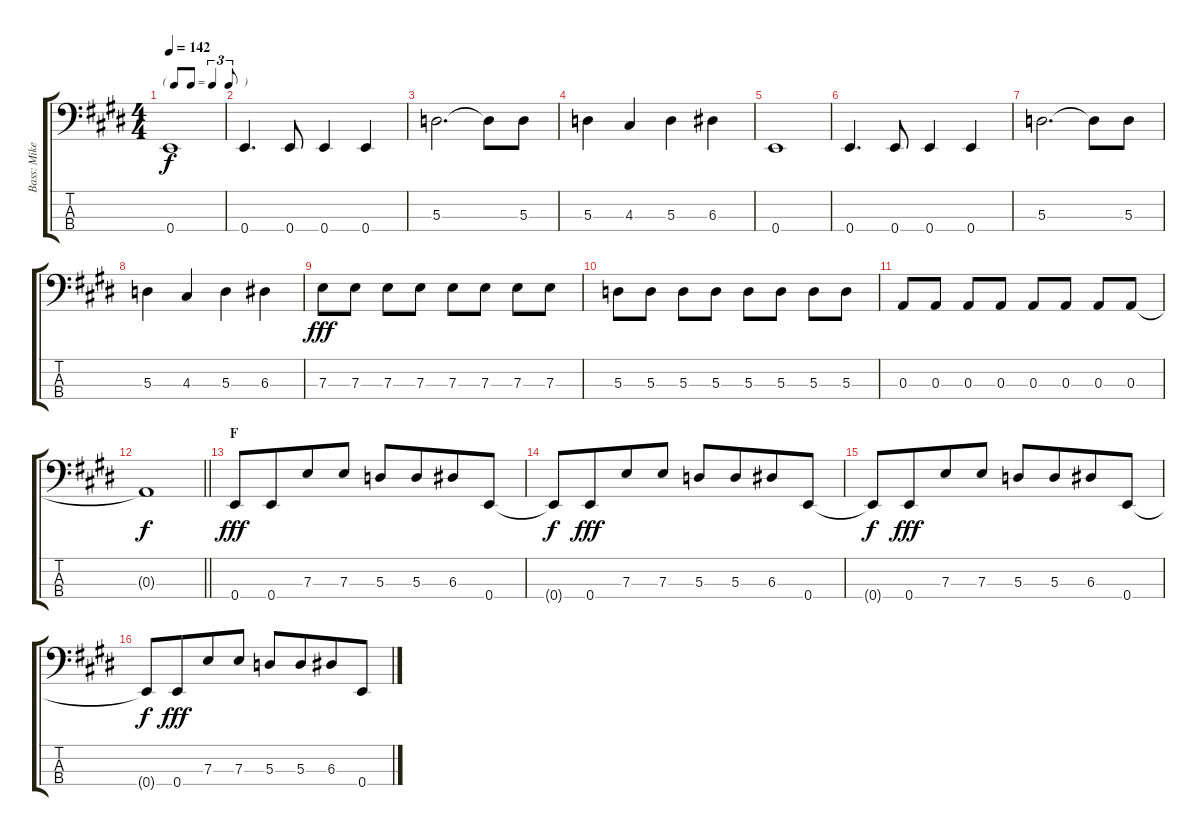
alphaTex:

\track ("Bass: Mike" "Bass: Mike") {instrument electricbassfinger}
\staff {score tabs}
\tuning (G2 D2 A1 E1) {hide}
\ts (4 4)
\tf triplet8th
\tempo 142
\clef f4
\ks e
0.4.1{dy f} |
0.4.4{d} 0.4.8 0.4.4 0.4.4 |
5.3.2{d} 5.3{t}.8 5.3.8 |
5.3.4 4.3.4 5.3.4 6.3.4 |
0.4.1 |
0.4.4{d} 0.4.8 0.4.4 0.4.4 |
5.3.2{d} 5.3{t}.8 5.3.8 |
5.3.4 4.3.4 5.3.4 6.3.4 |
7.3.8{dy fff} 7.3.8 7.3.8 7.3.8 7.3.8 7.3.8 7.3.8 7.3.8 |
5.3.8 5.3.8 5.3.8 5.3.8 5.3.8 5.3.8 5.3.8 5.3.8 |
0.3.8 0.3.8 0.3.8 0.3.8 0.3.8 0.3.8 0.3.8 0.3.8 |
\barLineRight lightlight
0.3{t}.1{dy f} |
\section ("" "F")
0.4.8{dy fff} 0.4.8{beam merge} 7.3.8 7.3.8 5.3.8 5.3.8{beam merge} 6.3.8 0.4.8 |
0.4{t}.8{dy f} 0.4.8{dy fff beam merge} 7.3.8 7.3.8 5.3.8 5.3.8{beam merge} 6.3.8 0.4.8 |
0.4{t}.8{dy f} 0.4.8{dy fff beam merge} 7.3.8 7.3.8 5.3.8 5.3.8{beam merge} 6.3.8 0.4.8 |
0.4{t}.8{dy f} 0.4.8{dy fff beam merge} 7.3.8 7.3.8 5.3.8 5.3.8{beam merge} 6.3.8 0.4.8
